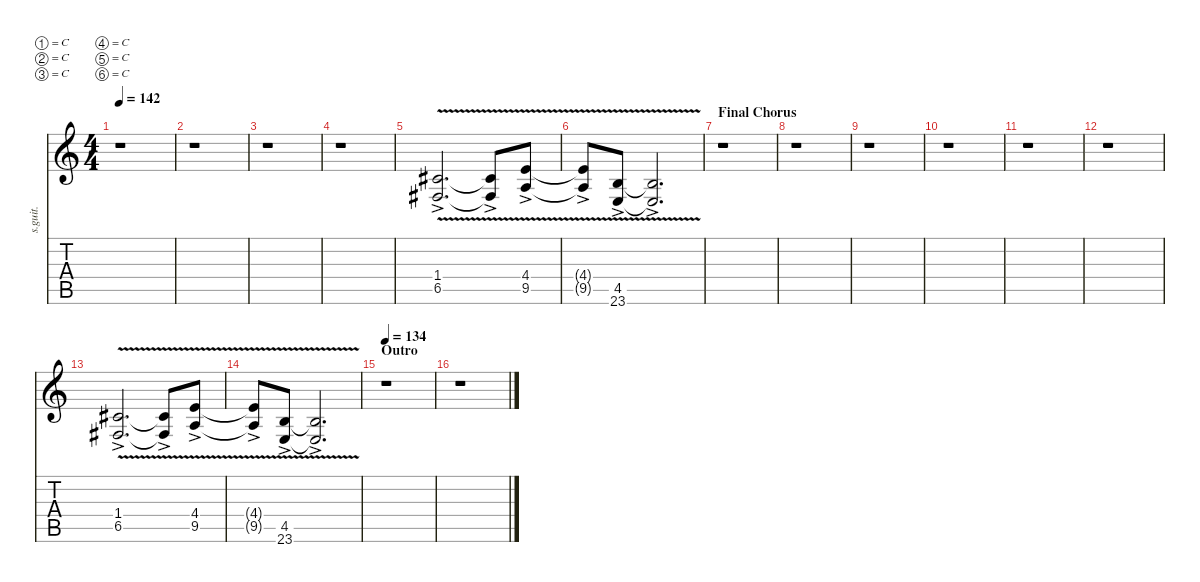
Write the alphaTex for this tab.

\defaultSystemsLayout 4
\hideDynamics
\bracketExtendMode nobrackets
\track ("Craig Jones" "s.guit.") {instrument acousticgrandpiano}
\staff {score tabs}
\tuning (C6 C5 C4 C3 C2 C1)
\displaytranspose 12
\ts (4 4)
\tempo 142
\clef g2
\ks c
r.1{dy fff} |
r.1 |
r.1 |
r.1 |
(1.4{v ac acc #} 6.5{v ac acc #}).2{d} (1.4{v ac t acc #} 6.5{v ac t acc #}).8 (4.4{v ac} 9.5{v ac}).8 |
(4.4{v ac t} 9.5{v ac t}).8 (23.6{v ac} 4.5{v ac}).8 (23.6{v ac t} 4.5{v ac t}).2{d} |
\section ("" "Final Chorus")
r.1 |
r.1 |
r.1 |
r.1 |
r.1 |
r.1 |
(1.4{v ac acc #} 6.5{v ac acc #}).2{d} (1.4{v ac t acc #} 6.5{v ac t acc #}).8 (4.4{v ac} 9.5{v ac}).8 |
(4.4{v ac t} 9.5{v ac t}).8 (23.6{v ac} 4.5{v ac}).8 (23.6{v ac t} 4.5{v ac t}).2{d} |
\section ("" "Outro")
\tempo 134
r.1 |
r.1
